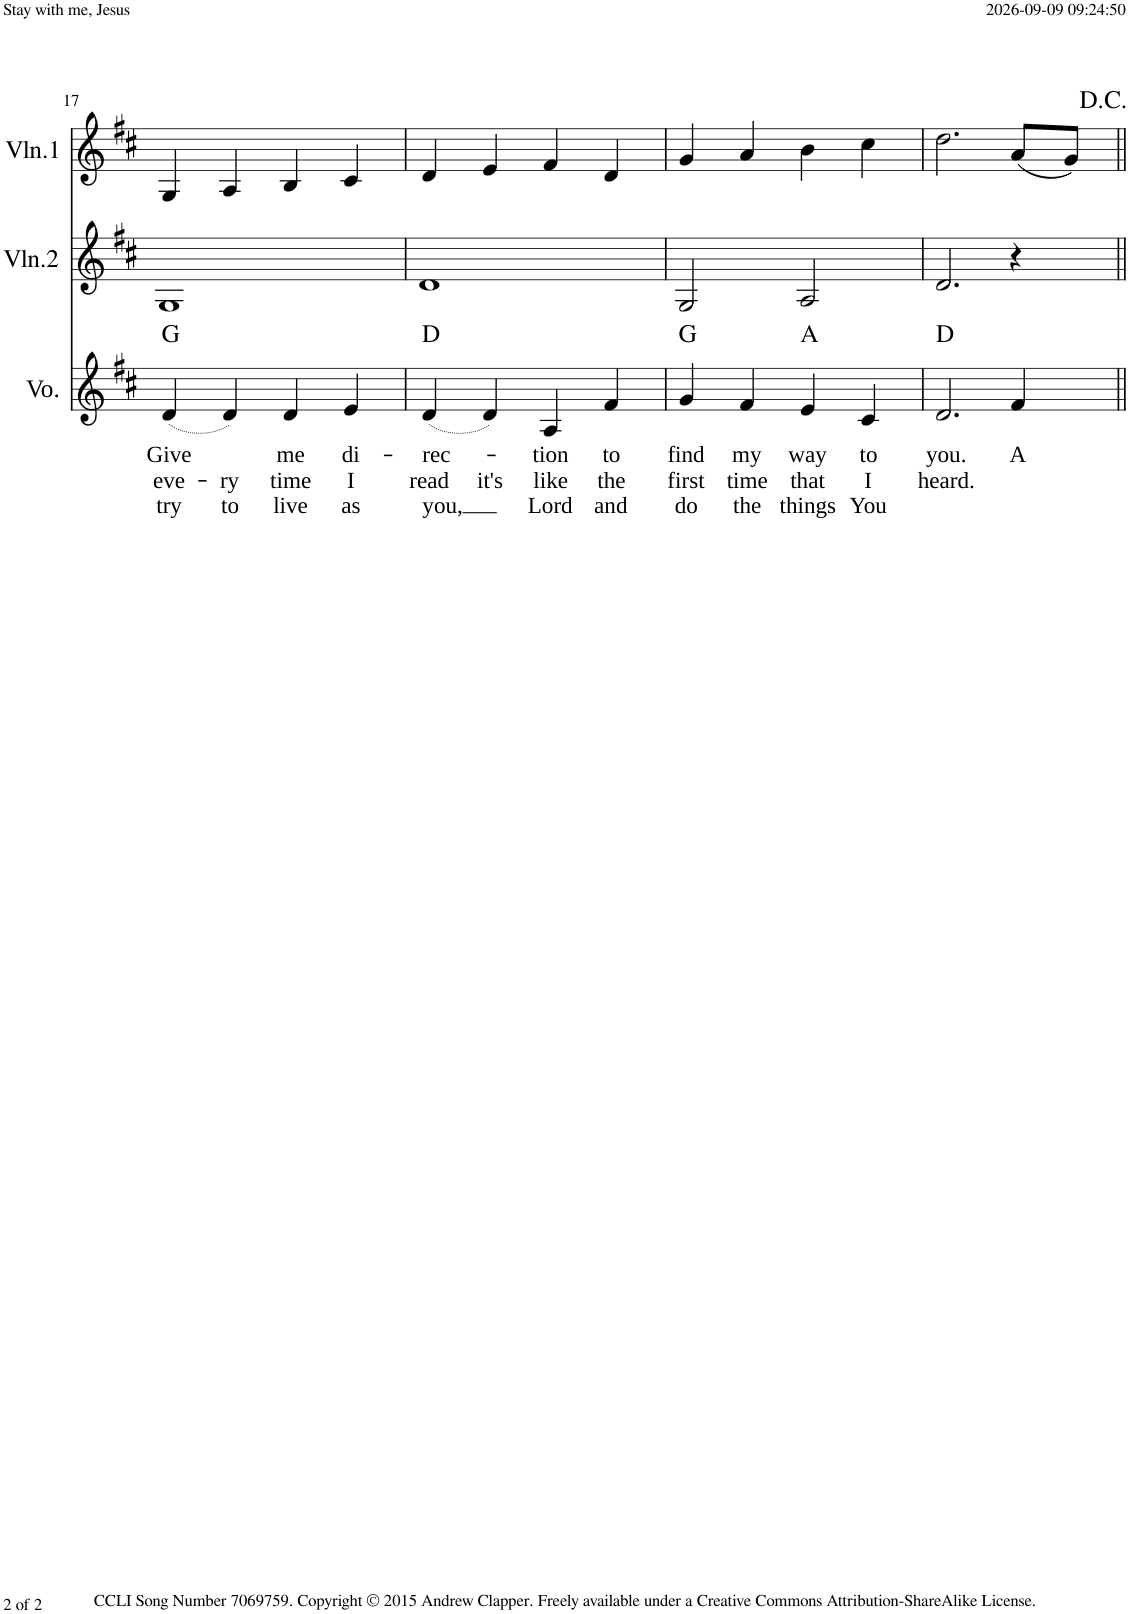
**kern	**text	**text	**text	**harte	**kern	**kern
*part3	*part3	*part3	*part3	*part3	*part2	*part1
*staff3	*staff3	*staff3	*staff3	*	*staff2	*staff1
*I"Voice	*	*	*	*	*I"Violin 2	*I"Violin 1
*I'Vo.	*	*	*	*	*I'Vln.2	*I'Vln.1
!!LO:PB:g=z
*clefG2	*	*	*	*	*clefG2	*clefG2
*k[f#c#]	*	*	*	*	*k[f#c#]	*k[f#c#]
*M4/4	*	*	*	*	*M4/4	*M4/4
=17	=17	=17	=17	=17	=17	=17
!	!LO:LY:b	!LO:LY:b	!LO:LY:b	!	!	!
(4d/	Give	eve-	try	G:maj	1G	4G/
!	!	!LO:LY:b	!LO:LY:b	!	!	!
4d/)	.	-ry	to	.	.	4A/
!	!LO:LY:b	!LO:LY:b	!LO:LY:b	!	!	!
4d/	me	time	live	.	.	4B/
!	!LO:LY:b	!LO:LY:b	!LO:LY:b	!	!	!
4e/	di-	I	as	.	.	4c#/
=18	=18	=18	=18	=18	=18	=18
!	!LO:LY:b	!LO:LY:b	!LO:LY:b	!	!	!
(4d/	-rec-	read	you,	D:maj	1d	4d/
!	!	!LO:LY:b	!	!	!	!
4d/)	.	it's	.	.	.	4e/
!	!LO:LY:b	!LO:LY:b	!LO:LY:b	!	!	!
4A/	-tion	like	Lord	.	.	4f#/
!	!LO:LY:b	!LO:LY:b	!LO:LY:b	!	!	!
4f#/	to	the	and	.	.	4d/
=19	=19	=19	=19	=19	=19	=19
!	!LO:LY:b	!LO:LY:b	!LO:LY:b	!	!	!
4g/	find	first	do	G:maj	2G/	4g/
!	!LO:LY:b	!LO:LY:b	!LO:LY:b	!	!	!
4f#/	my	time	the	.	.	4a/
!	!LO:LY:b	!LO:LY:b	!LO:LY:b	!	!	!
4e/	way	that	things	A:maj	2A/	4b\
!	!LO:LY:b	!LO:LY:b	!LO:LY:b	!	!	!
4c#/	to	I	You	.	.	4cc#\
=20	=20	=20	=20	=20	=20	=20
!	!LO:LY:b	!LO:LY:b	!	!	!	!
2.d/	you.	heard.	.	D:maj	2.d/	2.dd\
!	!LO:LY:b	!	!	!	!	!
4f#/	A	.	.	.	4r	(8a/L
.	.	.	.	.	.	8g/J)
=||	=||	=||	=||	=||	=||	=||
*-	*-	*-	*-	*-	*-	*-
